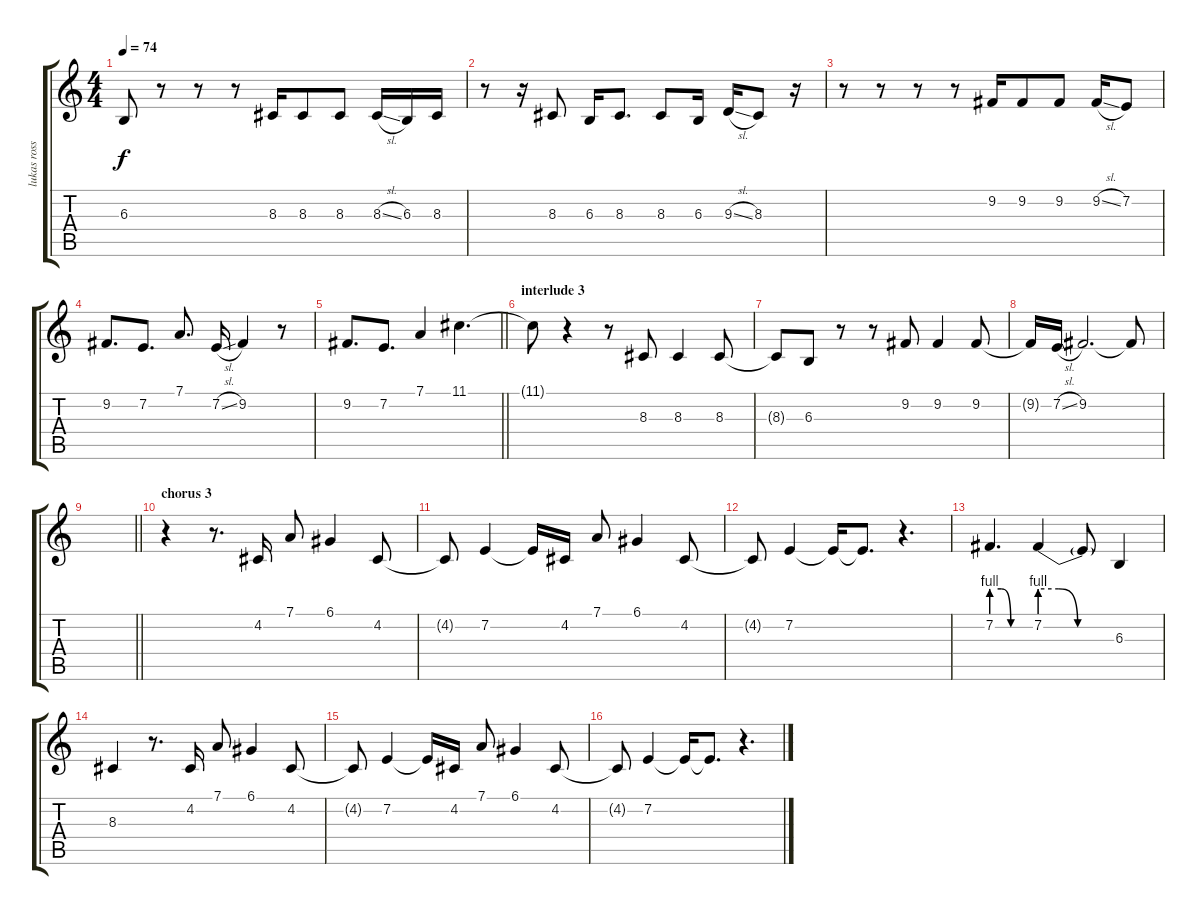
\track ("lukas rossi - vocals" "lukas ross") {instrument lead6voice}
\staff {score tabs}
\tuning (D4 A3 F3 C3 G2 D2) {hide}
\ts (4 4)
\tempo 74
\clef g2
\ks c
6.3.8{dy f} r.8 r.8 r.8 8.3.16 8.3.8 8.3.8 8.3{sl}.16 6.3.16 8.3.16 |
r.8 r.16 8.3.8 6.3.16 8.3.8{d} 8.3.8 6.3.16 9.3{sl}.16 8.3.8 r.16 |
r.8 r.8 r.8 r.8 9.2.16 9.2.8 9.2.8 9.2{sl}.16 7.2.8 |
9.2.8{d} 7.2.8{d} 7.1.8{d} 7.2{sl}.16 9.2.4 r.8 |
\barLineRight lightlight
9.2.8{d} 7.2.8{d} 7.1.4 11.1.4{d} |
\section ("" "interlude 3")
11.1{t}.8 r.4 r.8 8.3.8 8.3.4 8.3.8 |
8.3{t}.8 6.3.8 r.8 r.8 9.2.8 9.2.4 9.2.8 |
9.2{t}.16 7.2{sl}.16 9.2.2{d} 9.2{t}.8 |
\barLineRight lightlight
|
\section ("" "chorus 3")
r.4 r.8{d} 4.2.16 7.1.8 6.1.4 4.2.8 |
4.2{t}.8 7.2.4 7.2{t}.16 4.2.16 7.1.8 6.1.4 4.2.8 |
4.2{t}.8 7.2.4 7.2{t}.16 7.2{t}.8{d} r.4{d} |
7.2{be (custom 0 4 15 4 30 0 60 0)}.4{d} 7.2{be (custom 0 4 15 4 30 0 60 0)}.4 7.2{t}.8 6.3.4 |
8.3.4 r.8{d} 4.2.16 7.1.8 6.1.4 4.2.8 |
4.2{t}.8 7.2.4 7.2{t}.16 4.2.16 7.1.8 6.1.4 4.2.8 |
4.2{t}.8 7.2.4 7.2{t}.16 7.2{t}.8{d} r.4{d}
